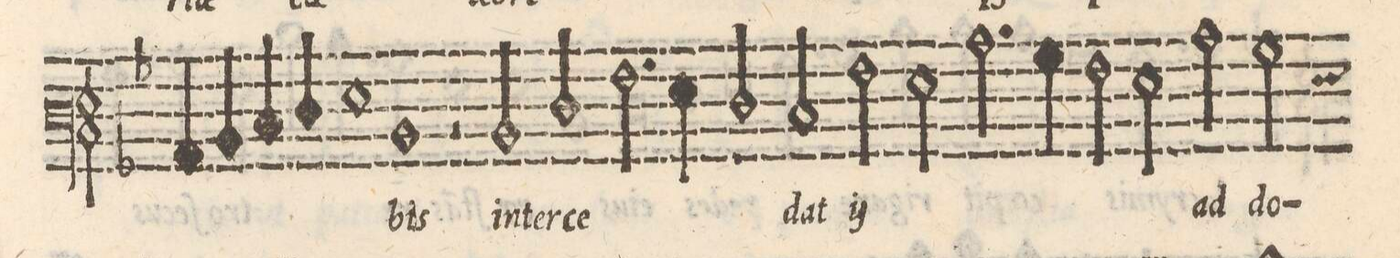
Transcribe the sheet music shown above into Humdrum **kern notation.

**kern	**text
*I"BASSVS	*
*clefF3	*
*k[b-]	*
*met(C|)	*
*M2/1	*
4C/	.
4D/	.
4E/	.
4F/	.
=31-	=31-
1G	.
1D	-bis
=32-	=32-
2r	.
2D/	in-
2F/	-ter-
2.A\	-ce-
=33-	=33-
4G\	.
2F/	.
2E/	-dat
*	*ij
2A\	in-
=34-	=34-
2G\	-ter-
2.c\	-ce-
4B-\	.
2A\	.
=35-	=35-
2G\	-dat
*	*Xij
2c\	ad
2B-\	do-
*custos:G	*
*-	*-
